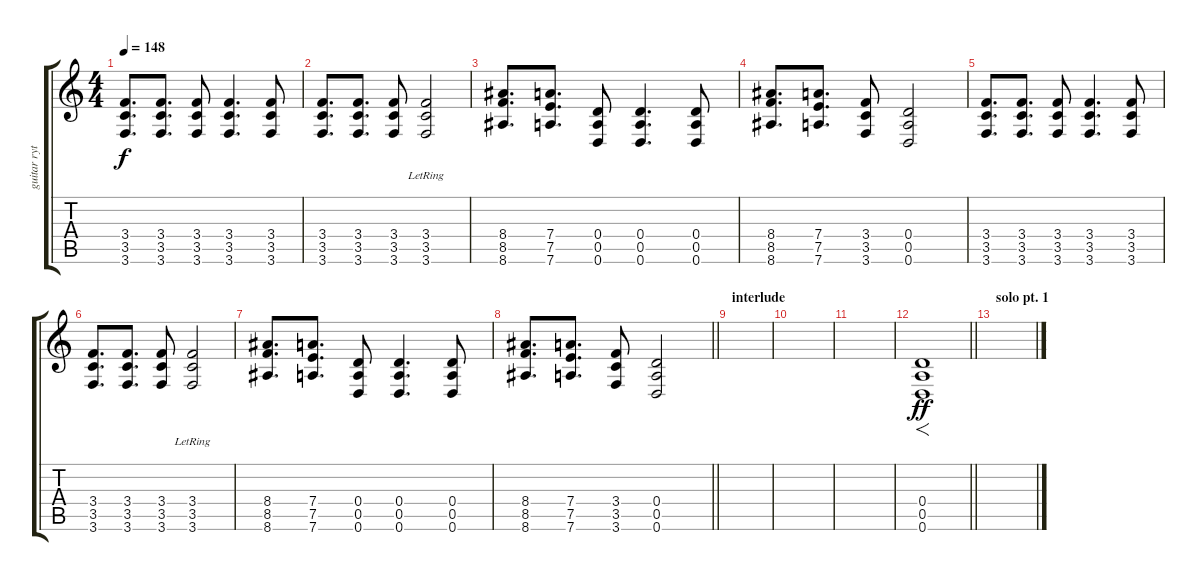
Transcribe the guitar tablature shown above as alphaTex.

\track ("guitar rythem" "guitar ryt") {instrument overdrivenguitar}
\staff {score tabs}
\tuning (E4 B3 G3 D3 A2 D2) {hide}
\ts (4 4)
\tempo 148
\clef g2
\ks c
(3.4 3.5 3.6).8{d dy f} (3.4 3.5 3.6).8{d} (3.4 3.5 3.6).8 (3.4 3.5 3.6).4{d} (3.4 3.5 3.6).8 |
(3.4 3.5 3.6).8{d} (3.4 3.5 3.6).8{d} (3.4 3.5 3.6).8 (3.4{lr} 3.5{lr} 3.6{lr}).2 |
(8.4 8.5 8.6).8{d} (7.4 7.5 7.6).8{d} (0.4 0.5 0.6).8 (0.4 0.5 0.6).4{d} (0.4 0.5 0.6).8 |
(8.4 8.5 8.6).8{d} (7.4 7.5 7.6).8{d} (3.4 3.5 3.6).8 (0.4 0.5 0.6).2 |
(3.4 3.5 3.6).8{d} (3.4 3.5 3.6).8{d} (3.4 3.5 3.6).8 (3.4 3.5 3.6).4{d} (3.4 3.5 3.6).8 |
(3.4 3.5 3.6).8{d} (3.4 3.5 3.6).8{d} (3.4 3.5 3.6).8 (3.4{lr} 3.5{lr} 3.6{lr}).2 |
(8.4 8.5 8.6).8{d} (7.4 7.5 7.6).8{d} (0.4 0.5 0.6).8 (0.4 0.5 0.6).4{d} (0.4 0.5 0.6).8 |
\barLineRight lightlight
(8.4 8.5 8.6).8{d} (7.4 7.5 7.6).8{d} (3.4 3.5 3.6).8 (0.4 0.5 0.6).2 |
\section ("" "interlude")
|
|
|
\barLineRight lightlight
(0.4 0.5 0.6).1{f dy ff} |
\section ("" "solo pt. 1")
